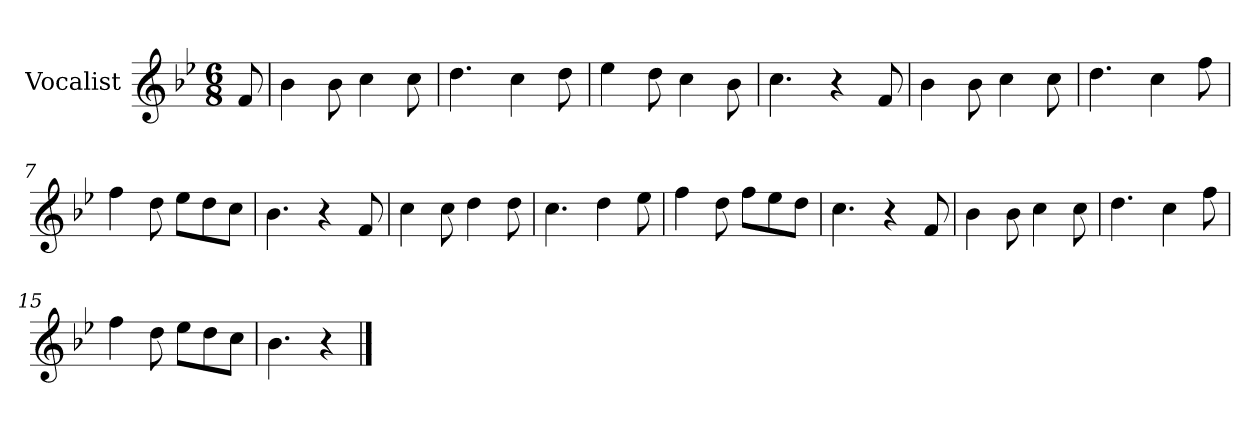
**kern
*part1
*staff1
*I"Vocalist
*k[b-e-]
*B-:
*M6/8
=
8f
=1
4b-
8b-
4cc
8cc
=2
4.dd
4cc
8dd
=3
4ee-
8dd
4cc
8b-
=4
4.cc
4r
8f
=5
4b-
8b-
4cc
8cc
=6
4.dd
4cc
8ff
=7
4ff
8dd
8ee-L
8dd
8ccJ
=8
4.b-
4r
8f
=9
4cc
8cc
4dd
8dd
=10
4.cc
4dd
8ee-
=11
4ff
8dd
8ffL
8ee-
8ddJ
=12
4.cc
4r
8f
=13
4b-
8b-
4cc
8cc
=14
4.dd
4cc
8ff
=15
4ff
8dd
8ee-L
8dd
8ccJ
=16
4.b-
4r
==
*-
